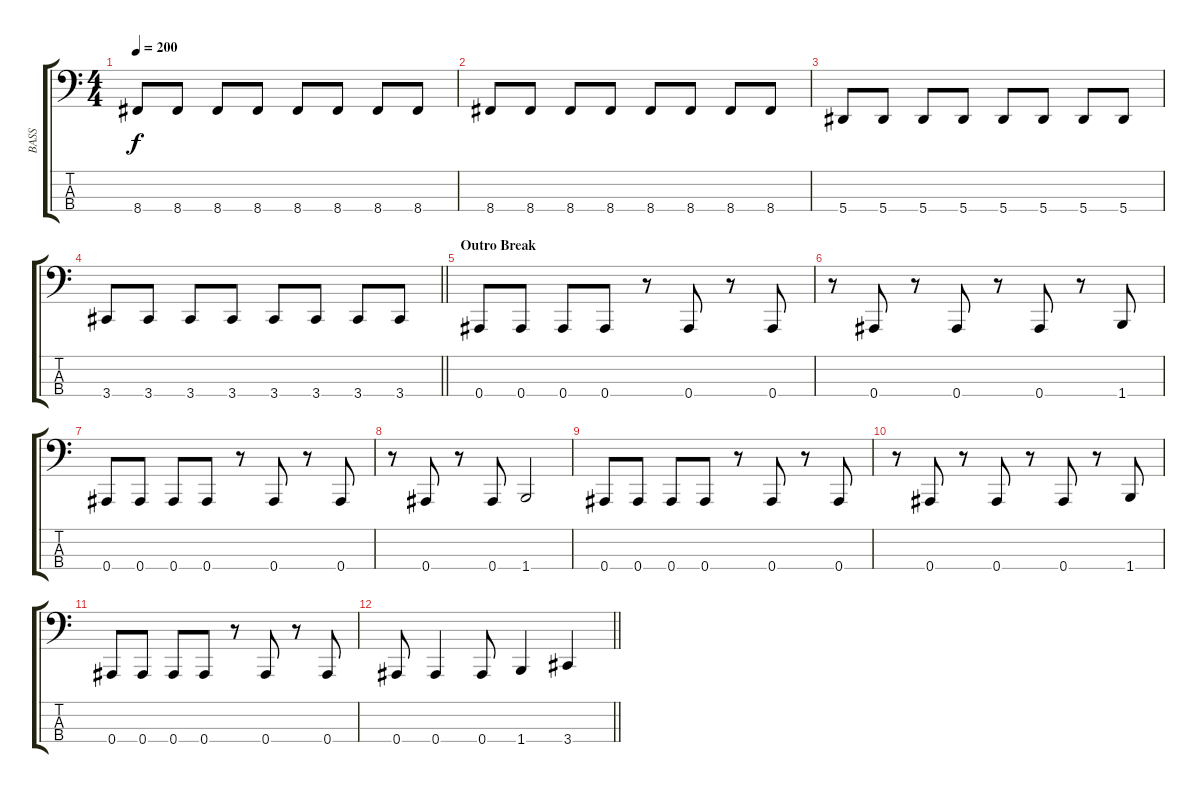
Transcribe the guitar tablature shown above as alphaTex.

\track ("BASS" "BASS") {instrument electricbasspick}
\staff {score tabs}
\tuning (Eb2 Bb1 F1 Bb0) {hide}
\ts (4 4)
\tempo 200
\clef f4
\ks c
8.4.8{dy f} 8.4.8 8.4.8 8.4.8 8.4.8 8.4.8 8.4.8 8.4.8 |
8.4.8 8.4.8 8.4.8 8.4.8 8.4.8 8.4.8 8.4.8 8.4.8 |
5.4.8 5.4.8 5.4.8 5.4.8 5.4.8 5.4.8 5.4.8 5.4.8 |
\barLineRight lightlight
3.4.8 3.4.8 3.4.8 3.4.8 3.4.8 3.4.8 3.4.8 3.4.8 |
\section ("" "Outro Break")
0.4.8 0.4.8 0.4.8 0.4.8 r.8 0.4.8 r.8 0.4.8 |
r.8 0.4.8 r.8 0.4.8 r.8 0.4.8 r.8 1.4.8 |
0.4.8 0.4.8 0.4.8 0.4.8 r.8 0.4.8 r.8 0.4.8 |
r.8 0.4.8 r.8 0.4.8 1.4.2 |
0.4.8 0.4.8 0.4.8 0.4.8 r.8 0.4.8 r.8 0.4.8 |
r.8 0.4.8 r.8 0.4.8 r.8 0.4.8 r.8 1.4.8 |
0.4.8 0.4.8 0.4.8 0.4.8 r.8 0.4.8 r.8 0.4.8 |
\barLineRight lightlight
0.4.8 0.4.4 0.4.8 1.4.4 3.4.4
